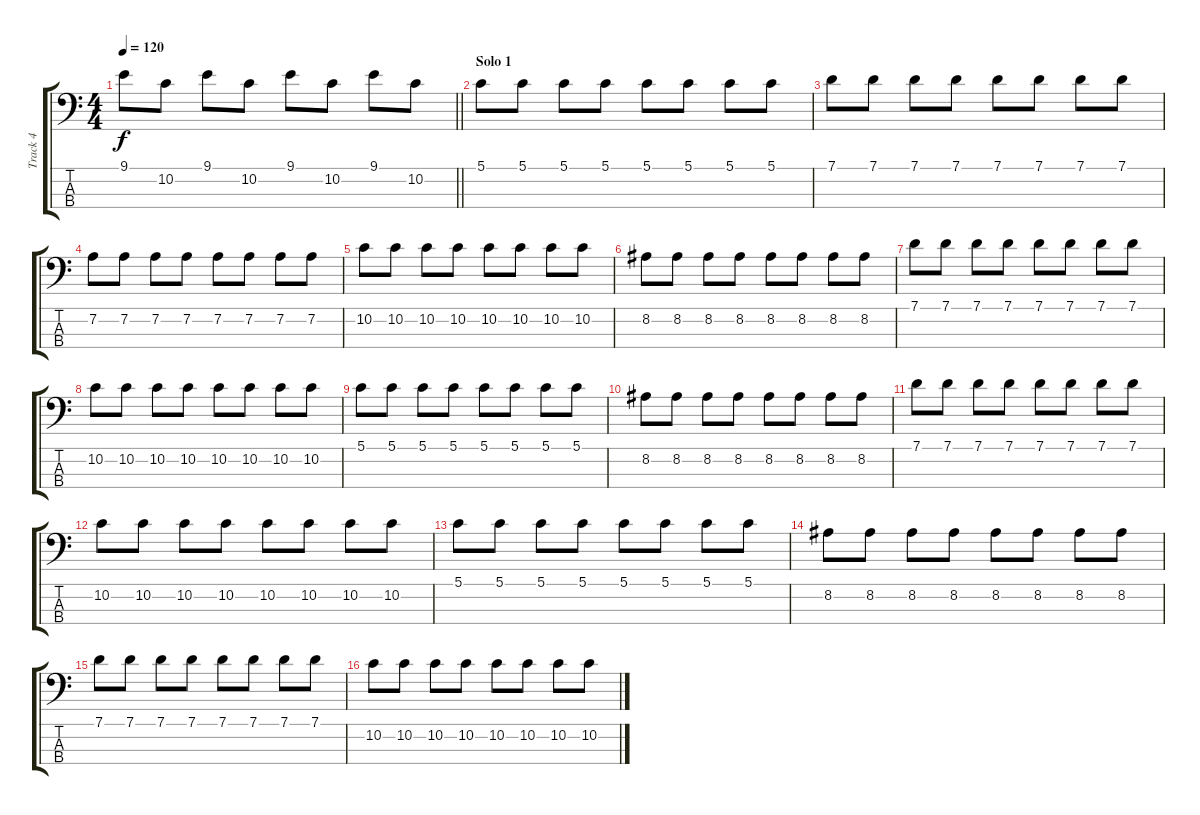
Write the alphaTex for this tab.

\track ("Track 4" "Track 4") {instrument electricbasspick}
\staff {score tabs}
\tuning (G2 D2 A1 E1) {hide}
\ts (4 4)
\tempo 120
\clef f4
\barLineRight lightlight
\ks c
9.1.8{dy f} 10.2.8 9.1.8 10.2.8 9.1.8 10.2.8 9.1.8 10.2.8 |
\section ("" "Solo 1")
5.1.8 5.1.8 5.1.8 5.1.8 5.1.8 5.1.8 5.1.8 5.1.8 |
7.1.8 7.1.8 7.1.8 7.1.8 7.1.8 7.1.8 7.1.8 7.1.8 |
7.2.8 7.2.8 7.2.8 7.2.8 7.2.8 7.2.8 7.2.8 7.2.8 |
10.2.8 10.2.8 10.2.8 10.2.8 10.2.8 10.2.8 10.2.8 10.2.8 |
8.2.8 8.2.8 8.2.8 8.2.8 8.2.8 8.2.8 8.2.8 8.2.8 |
7.1.8 7.1.8 7.1.8 7.1.8 7.1.8 7.1.8 7.1.8 7.1.8 |
10.2.8 10.2.8 10.2.8 10.2.8 10.2.8 10.2.8 10.2.8 10.2.8 |
5.1.8 5.1.8 5.1.8 5.1.8 5.1.8 5.1.8 5.1.8 5.1.8 |
8.2.8 8.2.8 8.2.8 8.2.8 8.2.8 8.2.8 8.2.8 8.2.8 |
7.1.8 7.1.8 7.1.8 7.1.8 7.1.8 7.1.8 7.1.8 7.1.8 |
10.2.8 10.2.8 10.2.8 10.2.8 10.2.8 10.2.8 10.2.8 10.2.8 |
5.1.8 5.1.8 5.1.8 5.1.8 5.1.8 5.1.8 5.1.8 5.1.8 |
8.2.8 8.2.8 8.2.8 8.2.8 8.2.8 8.2.8 8.2.8 8.2.8 |
7.1.8 7.1.8 7.1.8 7.1.8 7.1.8 7.1.8 7.1.8 7.1.8 |
10.2.8 10.2.8 10.2.8 10.2.8 10.2.8 10.2.8 10.2.8 10.2.8
